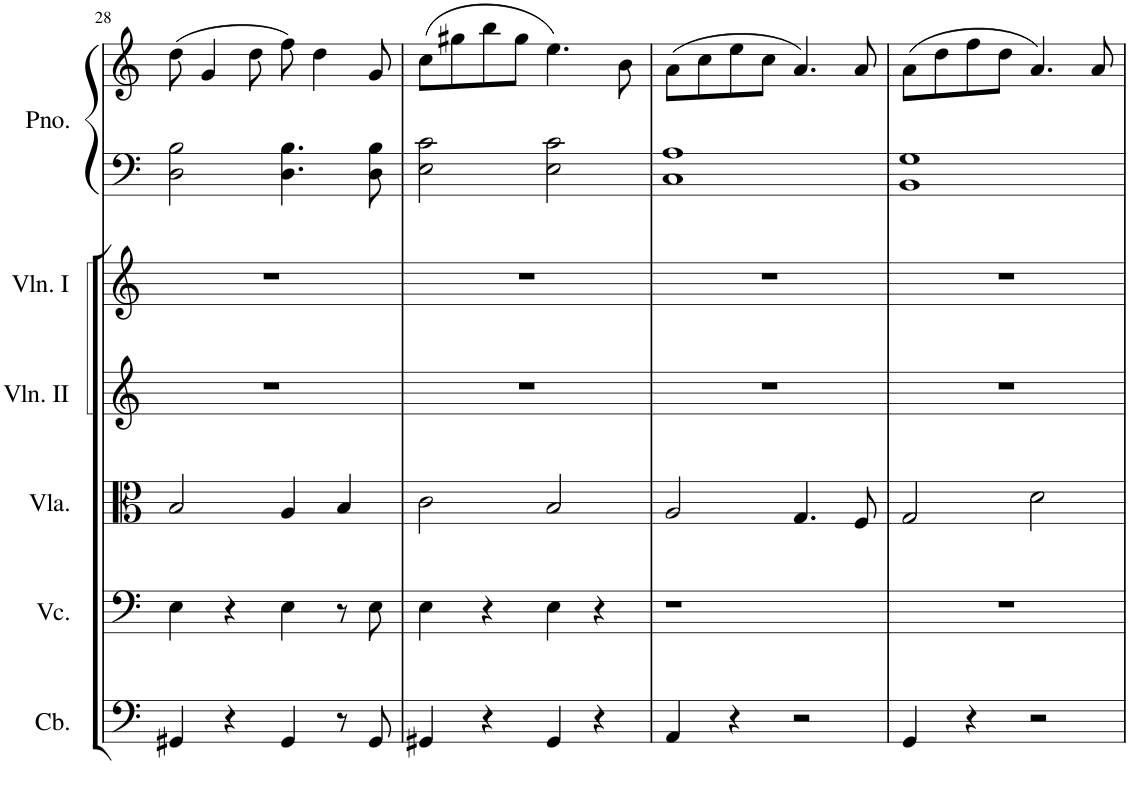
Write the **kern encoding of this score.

**kern	**kern	**kern	**kern	**kern	**kern	**kern
*part6	*part5	*part4	*part3	*part2	*part1	*part1
*staff7	*staff6	*staff5	*staff4	*staff3	*staff2	*staff1
*I"Contrabass	*I"Violoncello	*I"Viola	*I"Violin II	*I"Violin I	*I"钢琴	*
*I'Cb.	*I'Vc.	*I'Vla.	*I'Vln. II	*I'Vln. I	*	*
!!LO:PB:g=z
*clefF4	*clefF4	*clefC3	*clefG2	*clefG2	*clefF4	*clefG2
*Trd7c12	*	*	*	*	*	*
*k[]	*k[]	*k[]	*k[]	*k[]	*k[]	*k[]
*M4/4	*M4/4	*M4/4	*M4/4	*M4/4	*M4/4	*M4/4
=28	=28	=28	=28	=28	=28	=28
4GG#X/	4E\	2B/	1r	1r	2D\ 2B\	(8dd\
.	.	.	.	.	.	4g/
4r	4r	.	.	.	.	.
.	.	.	.	.	.	8dd\
4GG#/	4E\	4A/	.	.	4.D\ 4.B\	8ff\)
.	.	.	.	.	.	4dd\
8r	8r	4B/	.	.	.	.
8GG#/	8E\	.	.	.	8D\ 8B\	8g/
=29	=29	=29	=29	=29	=29	=29
4GG#X/	4E\	2c\	1r	1r	2E\ 2c\	(8cc\L
.	.	.	.	.	.	8gg#X\
4r	4r	.	.	.	.	8bb\
.	.	.	.	.	.	8gg#\J
4GG#/	4E\	2B/	.	.	2E\ 2c\	4.ee\)
4r	4r	.	.	.	.	.
.	.	.	.	.	.	8b\
=30	=30	=30	=30	=30	=30	=30
4AA/	1r	2A/	1r	1r	1C 1A	(8a\L
.	.	.	.	.	.	8cc\
4r	.	.	.	.	.	8ee\
.	.	.	.	.	.	8cc\J
2r	.	4.G/	.	.	.	4.a/)
.	.	8F/	.	.	.	8a/
=31	=31	=31	=31	=31	=31	=31
4GG/	1r	2G/	1r	1r	1BB 1G	(8a\L
.	.	.	.	.	.	8dd\
4r	.	.	.	.	.	8ff\
.	.	.	.	.	.	8dd\J
2r	.	2d\	.	.	.	4.a/)
.	.	.	.	.	.	8a/
=	=	=	=	=	=	=
*-	*-	*-	*-	*-	*-	*-
